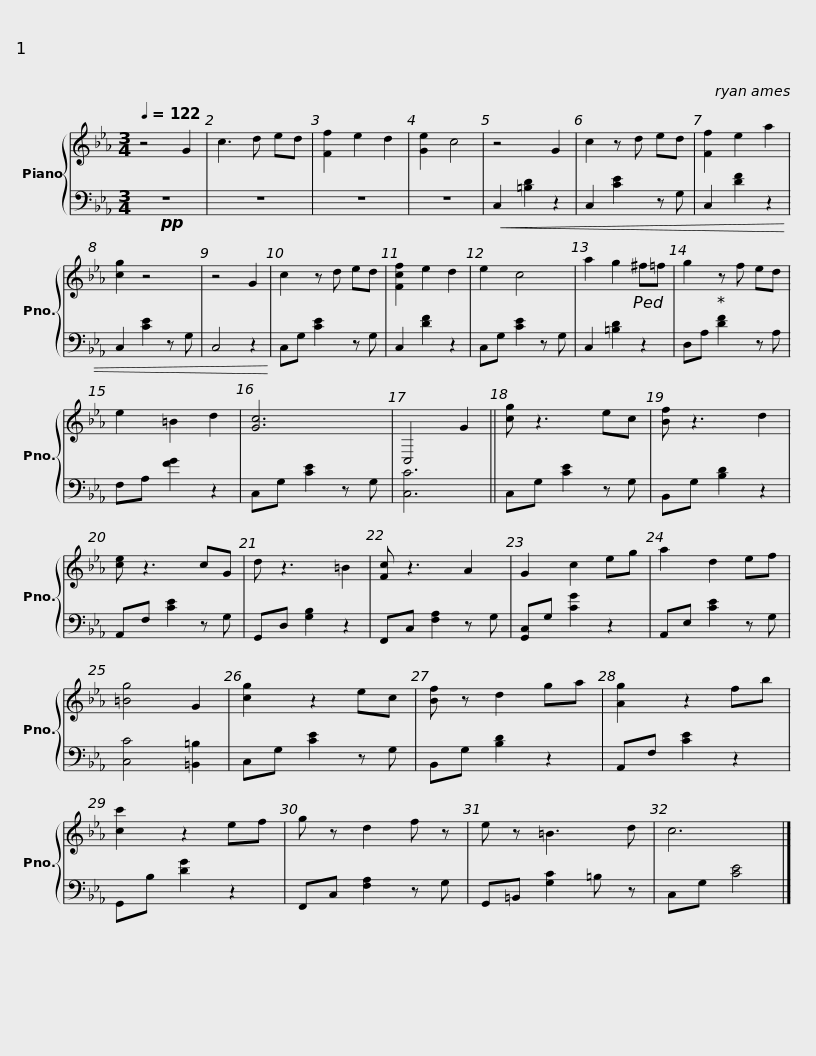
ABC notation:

X:1
%%score { 1 | 2 }
L:1/8
Q:1/4=122
M:3/4
I:linebreak $
K:Eb
V:1 treble+15
V:2 bass
V:1
 z4 G2 | c3 d ed | [Ff]2 e2 d2 | [Ge]2 c4 | z4 G2 | %5
 c2 z d ed | [Ff]2 e2 a2 | [cg]2 z4 | z4 G2 | c2 z d ed |$ %10
 [Fcf]2 e2 d2 | e2 c4 | a2 g2!ped! ^f=f | g2!ped-up! z f ed | e2 =B2 d2 | %15
 [Gc]6 | C,4 G2 ||$ [cg] z3 ec | [Bf] z3 d2 | [ce] z3 cG | %20
 d z3 =B2 | [Fc] z3 A2 | G2 c2 eg | a2 d2 ef | [=Bg]4 G2 |$ %25
 [cg]2 z2 ec | [Bf] z d2 ga | [Ag]2 z2 fb | [cc']2 z2 ef | g z d2 f z | %30
 e z =B3 d | c6 |] %32
V:2
!pp! z6 | z6 | z6 | z6 |!<(! C,2 [=B,D]2 z2 | %5
 C,2 [CE]2 z G, | C,2 [DF]2 z2 | C,2 [CE]2 z G, | C,4 z2!<)! | C,G, [CE]2 z G, |$ %10
 C,2 [DF]2 z2 | C,G, [CE]2 z G, | C,2 [=B,D]2 z2 | D,A, [DF]2 z A, | F,A, [FG]2 z2 | %15
 C,G, [CE]2 z G, | [C,C]6 ||$ C,G, [CE]2 z G, | B,,G, [B,D]2 z2 | A,,F, [CE]2 z G, | %20
 G,,D, [G,B,]2 z2 | F,,C, [F,A,]2 z G, | [G,,C,]G, [CG]2 z2 | A,,E, [CE]2 z G, | [C,C]4 [=B,,=B,]2 |$ %25
 C,G, [CE]2 z G, | B,,G, [B,D]2 z2 | A,,F, [CE]2 z2 | G,,B, [DG]2 z2 | F,,C, [F,A,]2 z G, | %30
 G,,=B,, [G,C]2 =B, z | C,G, [CE]4 |] %32
